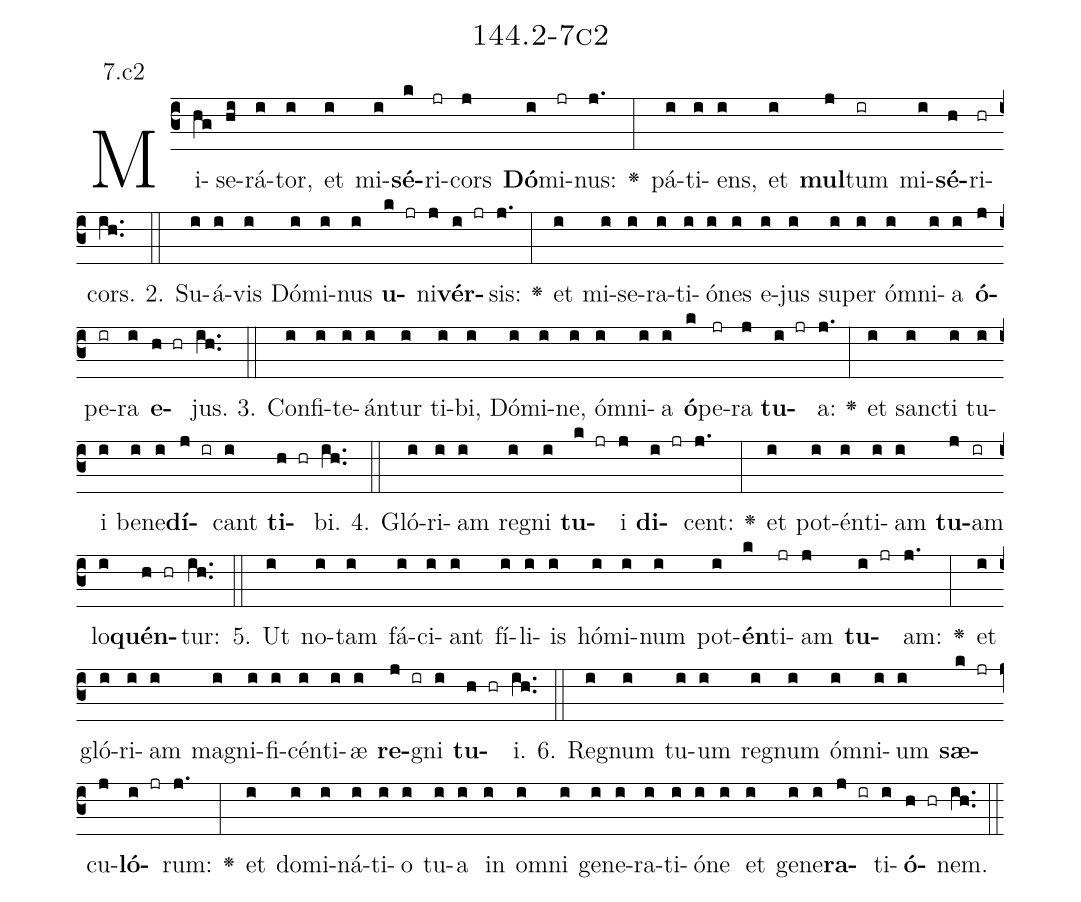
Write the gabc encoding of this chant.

name: 144.2-7c2;
annotation: 7.c2;
%%
(c3)Mi(hg)se(hi)rá(i)tor,(i) et(i) mi(i)<b>sé</b>(k)ri(jr)cors(j) <b>Dó</b>(i)mi(jr)nus:(j.) <v>\greheightstar</v>(:) pá(i)ti(i)ens,(i) et(i) <b>mul</b>(j)tum(ir) mi(i)<b>sé</b>(h)ri(hr)cors.(ih..) (::)
2. Su(i)á(i)vis(i) Dó(i)mi(i)nus(i) <b>u</b>(k jr)ni(j)<b>vér</b>(i jr)sis:(j.) <v>\greheightstar</v>(:) et(i) mi(i)se(i)ra(i)ti(i)ó(i)nes(i) e(i)jus(i) su(i)per(i) óm(i)ni(i)a(i) <b>ó</b>(j)pe(ir)ra(i) <b>e</b>(h hr)jus.(ih..) (::)
3. Con(i)fi(i)te(i)án(i)tur(i) ti(i)bi,(i) Dó(i)mi(i)ne,(i) óm(i)ni(i)a(i) <b>ó</b>(k)pe(jr)ra(j) <b>tu</b>(i jr)a:(j.) <v>\greheightstar</v>(:) et(i) sanc(i)ti(i) tu(i)i(i) be(i)ne(i)<b>dí</b>(j ir)cant(i) <b>ti</b>(h hr)bi.(ih..) (::)
4. Gló(i)ri(i)am(i) re(i)gni(i) <b>tu</b>(k jr)i(j) <b>di</b>(i jr)cent:(j.) <v>\greheightstar</v>(:) et(i) pot(i)én(i)ti(i)am(i) <b>tu</b>(j)am(ir) lo(i)<b>quén</b>(h hr)tur:(ih..) (::)
5. Ut(i) no(i)tam(i) fá(i)ci(i)ant(i) fí(i)li(i)is(i) hó(i)mi(i)num(i) pot(i)<b>én</b>(k)ti(jr)am(j) <b>tu</b>(i jr)am:(j.) <v>\greheightstar</v>(:) et(i) gló(i)ri(i)am(i) ma(i)gni(i)fi(i)cén(i)ti(i)æ(i) <b>re</b>(j ir)gni(i) <b>tu</b>(h hr)i.(ih..) (::)
6. Re(i)gnum(i) tu(i)um(i) re(i)gnum(i) óm(i)ni(i)um(i) <b>sæ</b>(k jr)cu(j)<b>ló</b>(i jr)rum:(j.) <v>\greheightstar</v>(:) et(i) do(i)mi(i)ná(i)ti(i)o(i) tu(i)a(i) in(i) om(i)ni(i) ge(i)ne(i)ra(i)ti(i)ó(i)ne(i) et(i) ge(i)ne(i)<b>ra</b>(j ir)ti(i)<b>ó</b>(h hr)nem.(ih..) (::)
